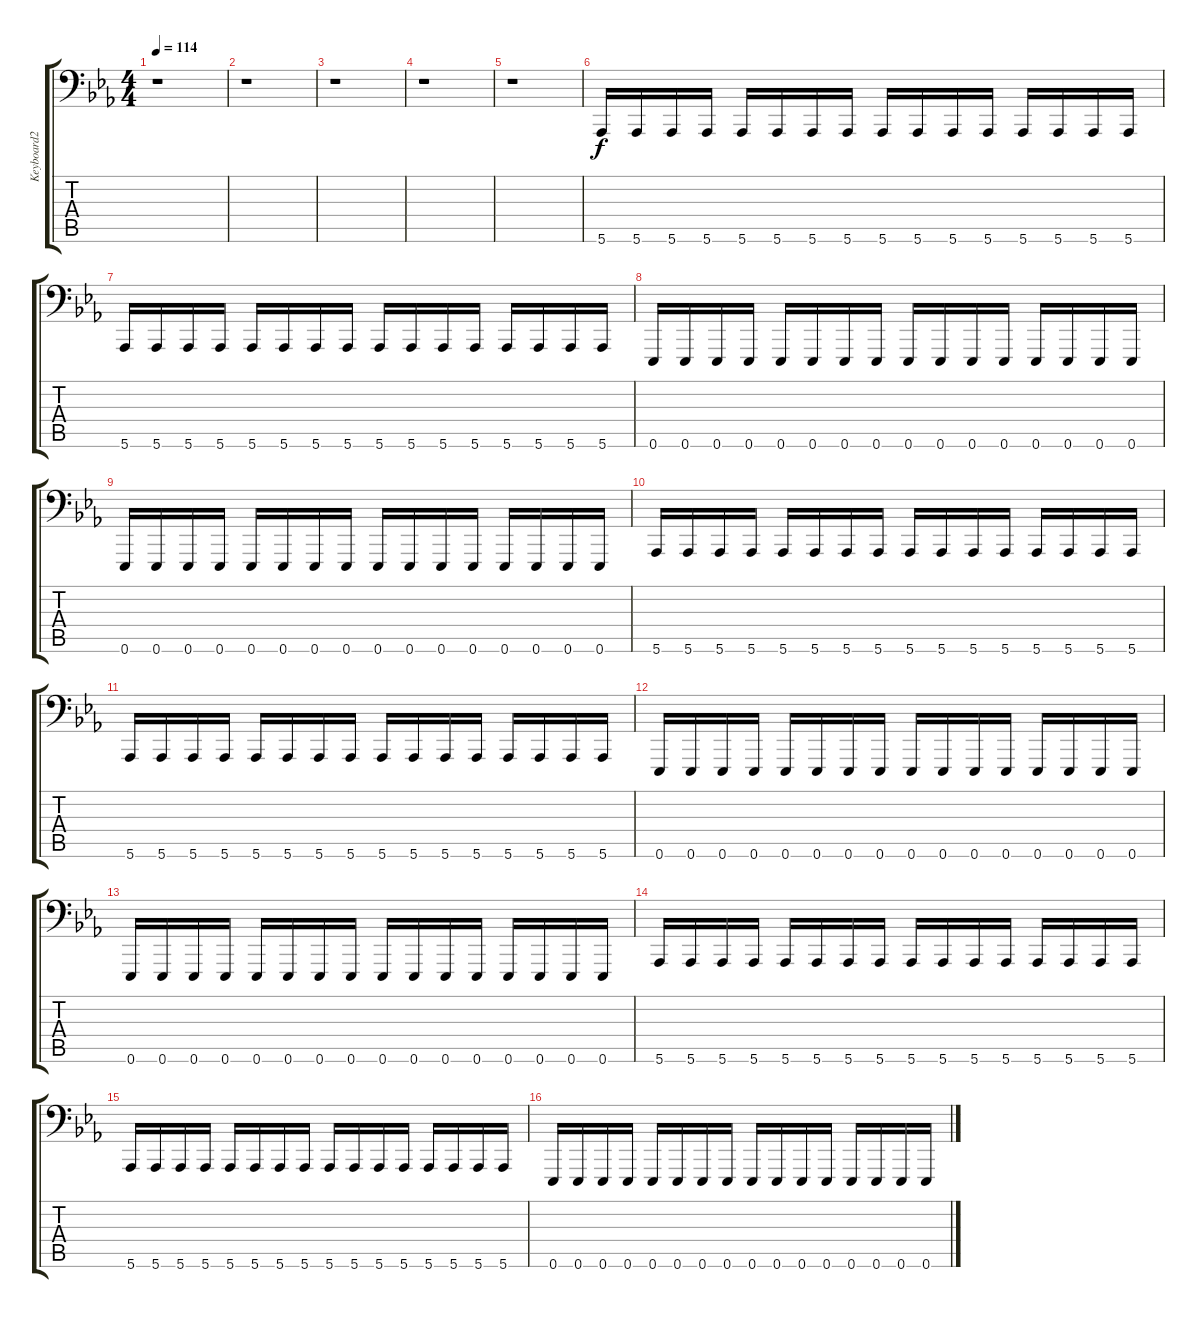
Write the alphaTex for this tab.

\track ("Keyboard2" "Keyboard2") {instrument synthstrings1}
\staff {score tabs}
\tuning (Eb4 Bb3 Gb3 Db3 Ab2 Eb1) {hide}
\ts (4 4)
\tempo 114
\clef f4
\ks eb
r.1{dy f} |
r.1 |
r.1 |
r.1 |
r.1 |
5.6.16{instrument synthbass1} 5.6.16 5.6.16 5.6.16 5.6.16 5.6.16 5.6.16 5.6.16 5.6.16 5.6.16 5.6.16 5.6.16 5.6.16 5.6.16 5.6.16 5.6.16 |
5.6.16 5.6.16 5.6.16 5.6.16 5.6.16 5.6.16 5.6.16 5.6.16 5.6.16 5.6.16 5.6.16 5.6.16 5.6.16 5.6.16 5.6.16 5.6.16 |
0.6.16 0.6.16 0.6.16 0.6.16 0.6.16 0.6.16 0.6.16 0.6.16 0.6.16 0.6.16 0.6.16 0.6.16 0.6.16 0.6.16 0.6.16 0.6.16 |
0.6.16 0.6.16 0.6.16 0.6.16 0.6.16 0.6.16 0.6.16 0.6.16 0.6.16 0.6.16 0.6.16 0.6.16 0.6.16 0.6.16 0.6.16 0.6.16 |
5.6.16 5.6.16 5.6.16 5.6.16 5.6.16 5.6.16 5.6.16 5.6.16 5.6.16 5.6.16 5.6.16 5.6.16 5.6.16 5.6.16 5.6.16 5.6.16 |
5.6.16 5.6.16 5.6.16 5.6.16 5.6.16 5.6.16 5.6.16 5.6.16 5.6.16 5.6.16 5.6.16 5.6.16 5.6.16 5.6.16 5.6.16 5.6.16 |
0.6.16 0.6.16 0.6.16 0.6.16 0.6.16 0.6.16 0.6.16 0.6.16 0.6.16 0.6.16 0.6.16 0.6.16 0.6.16 0.6.16 0.6.16 0.6.16 |
0.6.16 0.6.16 0.6.16 0.6.16 0.6.16 0.6.16 0.6.16 0.6.16 0.6.16 0.6.16 0.6.16 0.6.16 0.6.16 0.6.16 0.6.16 0.6.16 |
5.6.16 5.6.16 5.6.16 5.6.16 5.6.16 5.6.16 5.6.16 5.6.16 5.6.16 5.6.16 5.6.16 5.6.16 5.6.16 5.6.16 5.6.16 5.6.16 |
5.6.16 5.6.16 5.6.16 5.6.16 5.6.16 5.6.16 5.6.16 5.6.16 5.6.16 5.6.16 5.6.16 5.6.16 5.6.16 5.6.16 5.6.16 5.6.16 |
0.6.16 0.6.16 0.6.16 0.6.16 0.6.16 0.6.16 0.6.16 0.6.16 0.6.16 0.6.16 0.6.16 0.6.16 0.6.16 0.6.16 0.6.16 0.6.16
